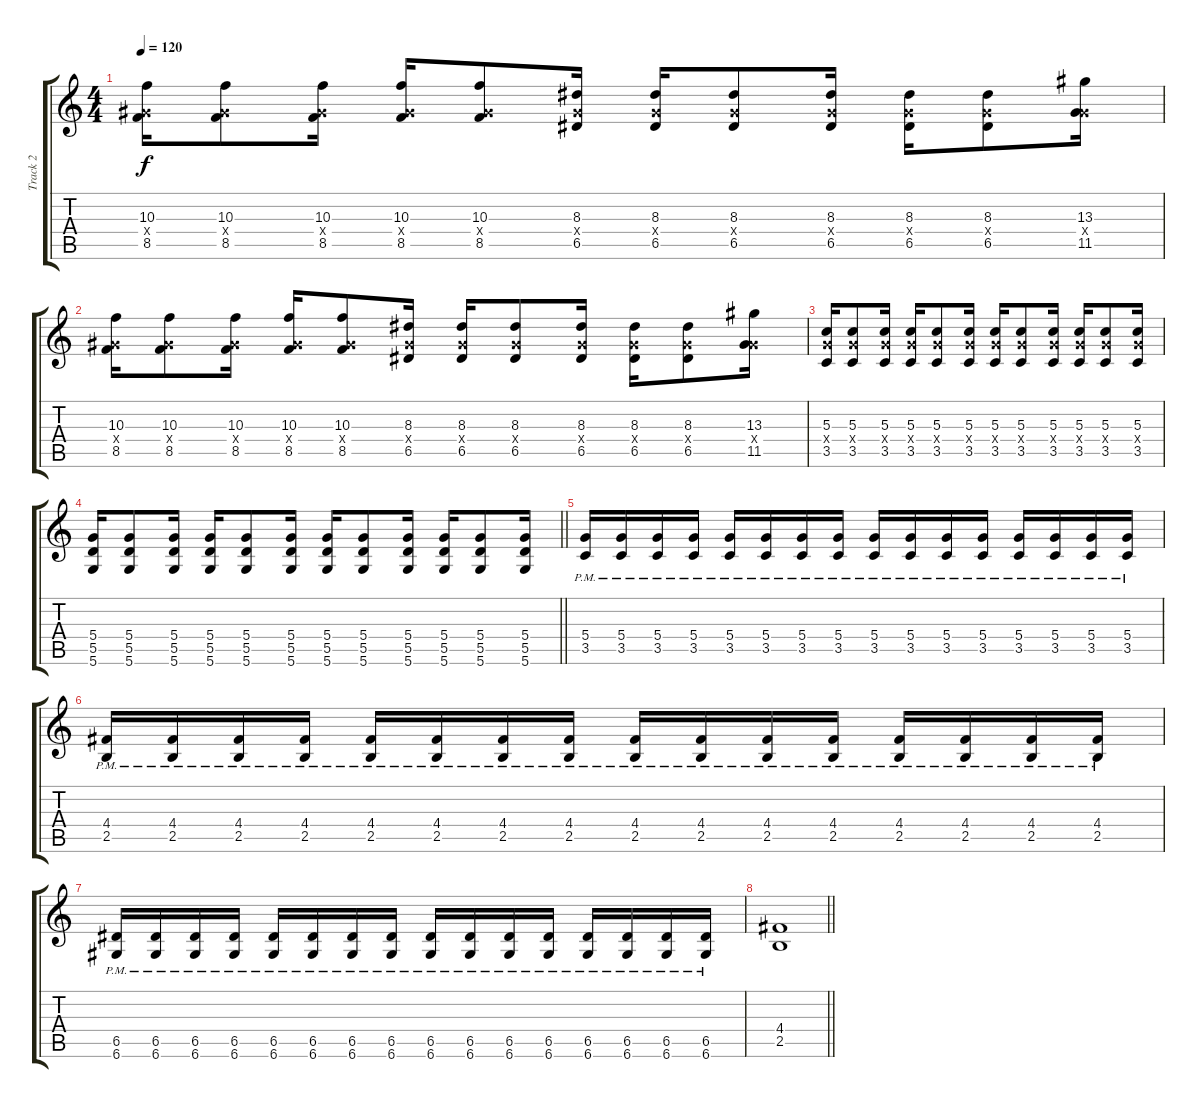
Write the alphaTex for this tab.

\track ("Track 2" "Track 2") {instrument distortionguitar}
\staff {score tabs}
\tuning (E4 B3 G3 D3 A2 D2) {hide}
\ts (4 4)
\tempo 120
\clef g2
\ks c
(10.3 6.4{x} 8.5).16{dy f} (10.3 6.4{x} 8.5).8 (10.3 6.4{x} 8.5).16 (10.3 6.4{x} 8.5).16 (10.3 6.4{x} 8.5).8 (8.3 6.4{x} 6.5).16 (8.3 6.4{x} 6.5).16 (8.3 6.4{x} 6.5).8 (8.3 6.4{x} 6.5).16 (8.3 6.4{x} 6.5).16 (8.3 6.4{x} 6.5).8 (13.3 6.4{x} 11.5).16 |
(10.3 6.4{x} 8.5).16 (10.3 6.4{x} 8.5).8 (10.3 6.4{x} 8.5).16 (10.3 6.4{x} 8.5).16 (10.3 6.4{x} 8.5).8 (8.3 6.4{x} 6.5).16 (8.3 6.4{x} 6.5).16 (8.3 6.4{x} 6.5).8 (8.3 6.4{x} 6.5).16 (8.3 6.4{x} 6.5).16 (8.3 6.4{x} 6.5).8 (13.3 6.4{x} 11.5).16 |
(5.3 5.4{x} 3.5).16 (5.3 5.4{x} 3.5).8 (5.3 5.4{x} 3.5).16 (5.3 5.4{x} 3.5).16 (5.3 5.4{x} 3.5).8 (5.3 5.4{x} 3.5).16 (5.3 5.4{x} 3.5).16 (5.3 5.4{x} 3.5).8 (5.3 5.4{x} 3.5).16 (5.3 5.4{x} 3.5).16 (5.3 5.4{x} 3.5).8 (5.3 5.4{x} 3.5).16 |
\barLineRight lightlight
(5.4 5.5 5.6).16 (5.4 5.5 5.6).8 (5.4 5.5 5.6).16 (5.4 5.5 5.6).16 (5.4 5.5 5.6).8 (5.4 5.5 5.6).16 (5.4 5.5 5.6).16 (5.4 5.5 5.6).8 (5.4 5.5 5.6).16 (5.4 5.5 5.6).16 (5.4 5.5 5.6).8 (5.4 5.5 5.6).16 |
(5.4{pm} 3.5{pm}).16{volume 7} (5.4{pm} 3.5{pm}).16 (5.4{pm} 3.5{pm}).16 (5.4{pm} 3.5{pm}).16 (5.4{pm} 3.5{pm}).16 (5.4{pm} 3.5{pm}).16 (5.4{pm} 3.5{pm}).16 (5.4{pm} 3.5{pm}).16 (5.4{pm} 3.5{pm}).16 (5.4{pm} 3.5{pm}).16 (5.4{pm} 3.5{pm}).16 (5.4{pm} 3.5{pm}).16 (5.4{pm} 3.5{pm}).16 (5.4{pm} 3.5{pm}).16 (5.4{pm} 3.5{pm}).16 (5.4{pm} 3.5{pm}).16 |
(4.4{pm} 2.5{pm}).16 (4.4{pm} 2.5{pm}).16 (4.4{pm} 2.5{pm}).16 (4.4{pm} 2.5{pm}).16 (4.4{pm} 2.5{pm}).16 (4.4{pm} 2.5{pm}).16 (4.4{pm} 2.5{pm}).16 (4.4{pm} 2.5{pm}).16 (4.4{pm} 2.5{pm}).16 (4.4{pm} 2.5{pm}).16 (4.4{pm} 2.5{pm}).16 (4.4{pm} 2.5{pm}).16 (4.4{pm} 2.5{pm}).16 (4.4{pm} 2.5{pm}).16 (4.4{pm} 2.5{pm}).16 (4.4{pm} 2.5{pm}).16 |
(6.5{pm} 6.6{pm}).16 (6.5{pm} 6.6{pm}).16 (6.5{pm} 6.6{pm}).16 (6.5{pm} 6.6{pm}).16 (6.5{pm} 6.6{pm}).16 (6.5{pm} 6.6{pm}).16 (6.5{pm} 6.6{pm}).16 (6.5{pm} 6.6{pm}).16 (6.5{pm} 6.6{pm}).16 (6.5{pm} 6.6{pm}).16 (6.5{pm} 6.6{pm}).16 (6.5{pm} 6.6{pm}).16 (6.5{pm} 6.6{pm}).16 (6.5{pm} 6.6{pm}).16 (6.5{pm} 6.6{pm}).16 (6.5{pm} 6.6{pm}).16 |
\barLineRight lightlight
(4.4 2.5).1
